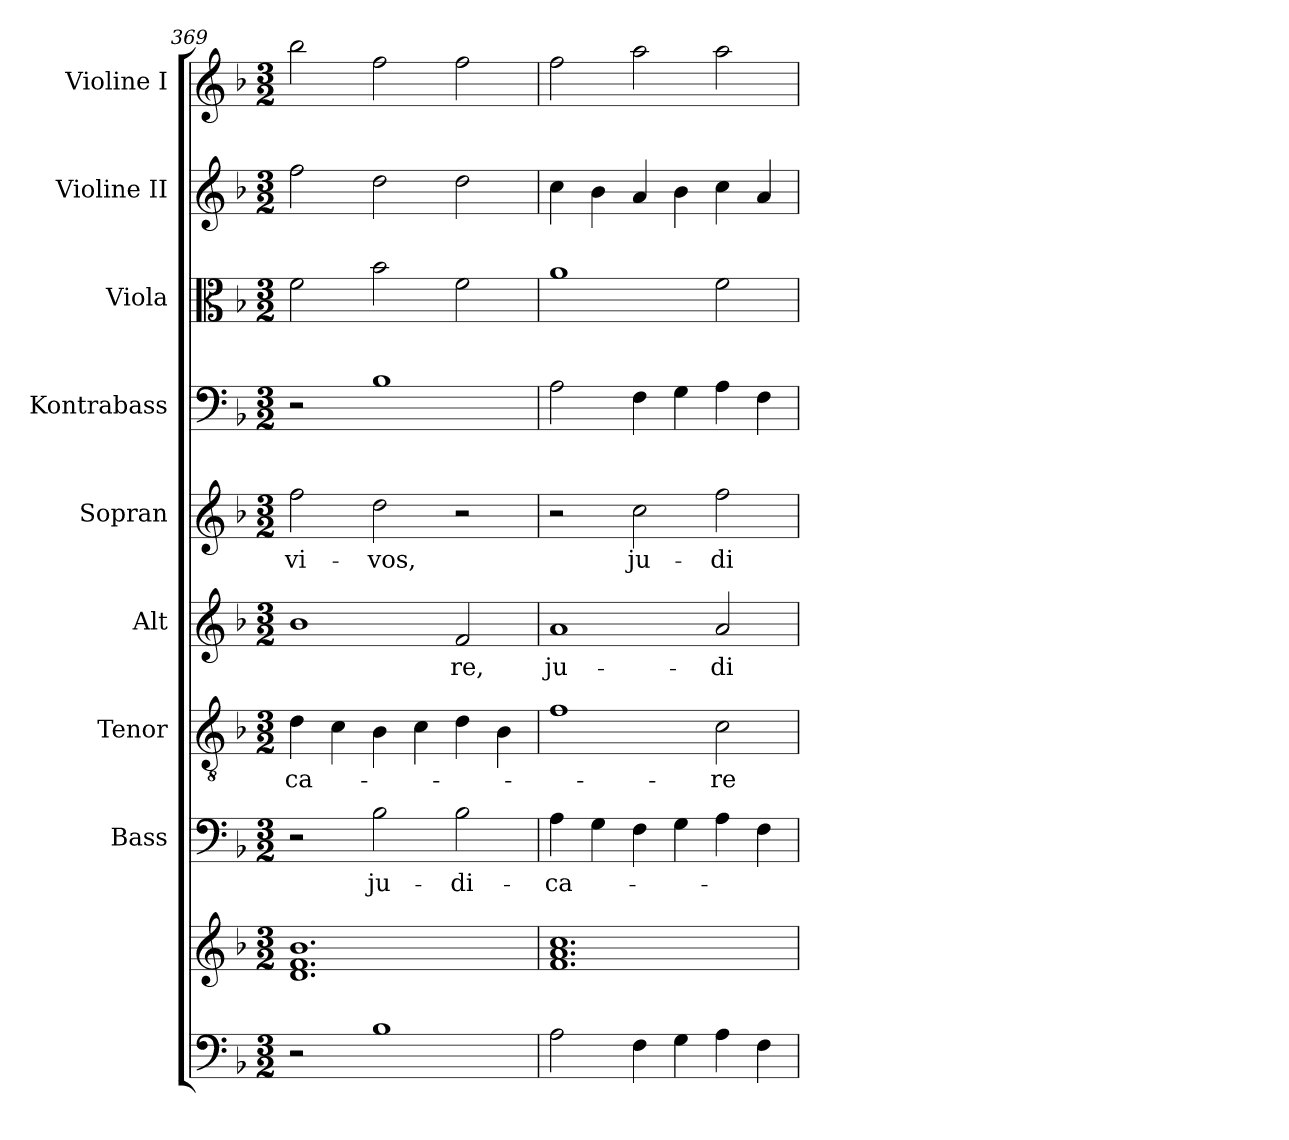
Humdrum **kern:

**kern	**kern	**kern	**text	**kern	**text	**kern	**text	**kern	**text	**kern	**kern	**kern	**kern
*part9	*part9	*part8	*part8	*part7	*part7	*part6	*part6	*part5	*part5	*part4	*part3	*part2	*part1
*staff10	*staff9	*staff8	*staff8	*staff7	*staff7	*staff6	*staff6	*staff5	*staff5	*staff4	*staff3	*staff2	*staff1
*	*	*I"Bass	*	*I"Tenor	*	*I"Alt	*	*I"Sopran	*	*I"Kontrabass	*I"Viola	*I"Violine II	*I"Violine I
*	*	*I'B.	*	*I'T.	*	*I'A.	*	*I'S.	*	*I'Kb.	*I'Vla.	*I'Vl. II	*I'Vl. I
!!LO:PB:g=z
*clefF4	*clefG2	*clefF4	*	*clefGv2	*	*clefG2	*	*clefG2	*	*clefF4	*clefC3	*clefG2	*clefG2
*	*	*	*	*	*	*	*	*	*	*ITrd7c12	*	*	*
*k[b-]	*k[b-]	*k[b-]	*	*k[b-]	*	*k[b-]	*	*k[b-]	*	*k[b-]	*k[b-]	*k[b-]	*k[b-]
*F:	*F:	*F:	*	*F:	*	*F:	*	*F:	*	*F:	*F:	*F:	*F:
*M3/2	*M3/2	*M3/2	*	*M3/2	*	*M3/2	*	*M3/2	*	*M3/2	*M3/2	*M3/2	*M3/2
=369	=369	=369	=369	=369	=369	=369	=369	=369	=369	=369	=369	=369	=369
!	!	!	!	!	!LO:LY:b	!	!	!	!LO:LY:b	!	!	!	!
2r	1.d 1.f 1.b-	2r	.	4d\	-ca-	1b-	.	2ff\	vi-	2r	2f\	2ff\	2bb-\
.	.	.	.	4c\	.	.	.	.	.	.	.	.	.
!	!	!	!LO:LY:b	!	!	!	!	!	!LO:LY:b	!	!	!	!
1B-	.	2B-\	ju-	4B-\	.	.	.	2dd\	-vos,	1BB-	2b-\	2dd\	2ff\
.	.	.	.	4c\	.	.	.	.	.	.	.	.	.
!	!	!	!LO:LY:b	!	!	!	!LO:LY:b	!	!	!	!	!	!
.	.	2B-\	-di-	4d\	.	2f/	-re,	2r	.	.	2f\	2dd\	2ff\
.	.	.	.	4B-\	.	.	.	.	.	.	.	.	.
=370	=370	=370	=370	=370	=370	=370	=370	=370	=370	=370	=370	=370	=370
!	!	!	!LO:LY:b	!	!	!	!LO:LY:b	!	!	!	!	!	!
2A\	1.f 1.a 1.cc	4A\	-ca-	1f	.	1a	ju-	2r	.	2AA\	1a	4cc\	2ff\
.	.	4G\	.	.	.	.	.	.	.	.	.	4b-\	.
!	!	!	!	!	!	!	!	!	!LO:LY:b	!	!	!	!
4F\	.	4F\	.	.	.	.	.	2cc\	ju-	4FF\	.	4a/	2aa\
4G\	.	4G\	.	.	.	.	.	.	.	4GG\	.	4b-\	.
!	!	!	!	!	!LO:LY:b	!	!LO:LY:b	!	!LO:LY:b	!	!	!	!
4A\	.	4A\	.	2c\	-re	2a/	-di-	2ff\	-di-	4AA\	2f\	4cc\	2aa\
4F\	.	4F\	.	.	.	.	.	.	.	4FF\	.	4a/	.
=	=	=	=	=	=	=	=	=	=	=	=	=	=
*-	*-	*-	*-	*-	*-	*-	*-	*-	*-	*-	*-	*-	*-
